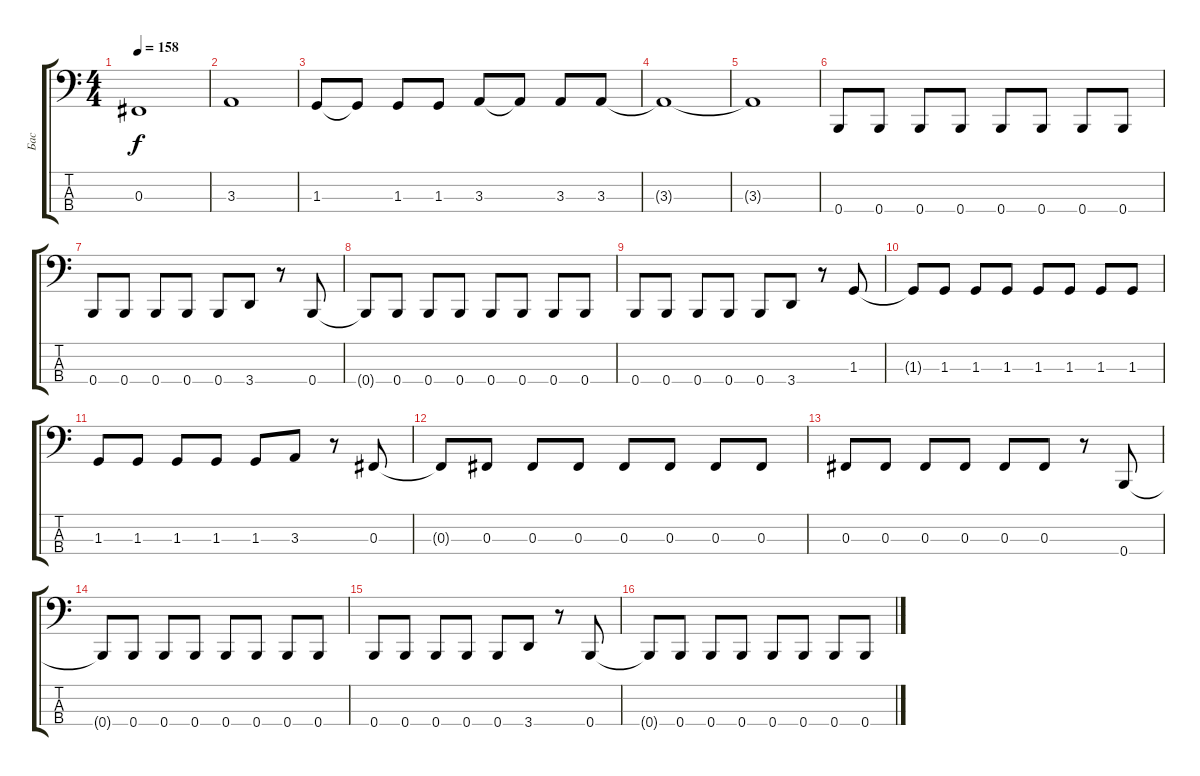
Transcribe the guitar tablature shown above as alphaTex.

\track ("Бас" "Бас") {instrument electricbasspick}
\staff {score tabs}
\tuning (E2 B1 Gb1 B0) {hide}
\ts (4 4)
\tempo 158
\clef f4
\ks c
0.3{t}.1{dy f} |
3.3.1 |
1.3.8 1.3{t}.8 1.3.8 1.3.8 3.3.8 3.3{t}.8 3.3.8 3.3.8 |
3.3{t}.1 |
3.3{t}.1 |
0.4.8 0.4.8 0.4.8 0.4.8 0.4.8 0.4.8 0.4.8 0.4.8 |
0.4.8 0.4.8 0.4.8 0.4.8 0.4.8 3.4.8 r.8 0.4.8 |
0.4{t}.8 0.4.8 0.4.8 0.4.8 0.4.8 0.4.8 0.4.8 0.4.8 |
0.4.8 0.4.8 0.4.8 0.4.8 0.4.8 3.4.8 r.8 1.3.8 |
1.3{t}.8 1.3.8 1.3.8 1.3.8 1.3.8 1.3.8 1.3.8 1.3.8 |
1.3.8 1.3.8 1.3.8 1.3.8 1.3.8 3.3.8 r.8 0.3.8 |
0.3{t}.8 0.3.8 0.3.8 0.3.8 0.3.8 0.3.8 0.3.8 0.3.8 |
0.3.8 0.3.8 0.3.8 0.3.8 0.3.8 0.3.8 r.8 0.4.8 |
0.4{t}.8 0.4.8 0.4.8 0.4.8 0.4.8 0.4.8 0.4.8 0.4.8 |
0.4.8 0.4.8 0.4.8 0.4.8 0.4.8 3.4.8 r.8 0.4.8 |
0.4{t}.8 0.4.8 0.4.8 0.4.8 0.4.8 0.4.8 0.4.8 0.4.8
